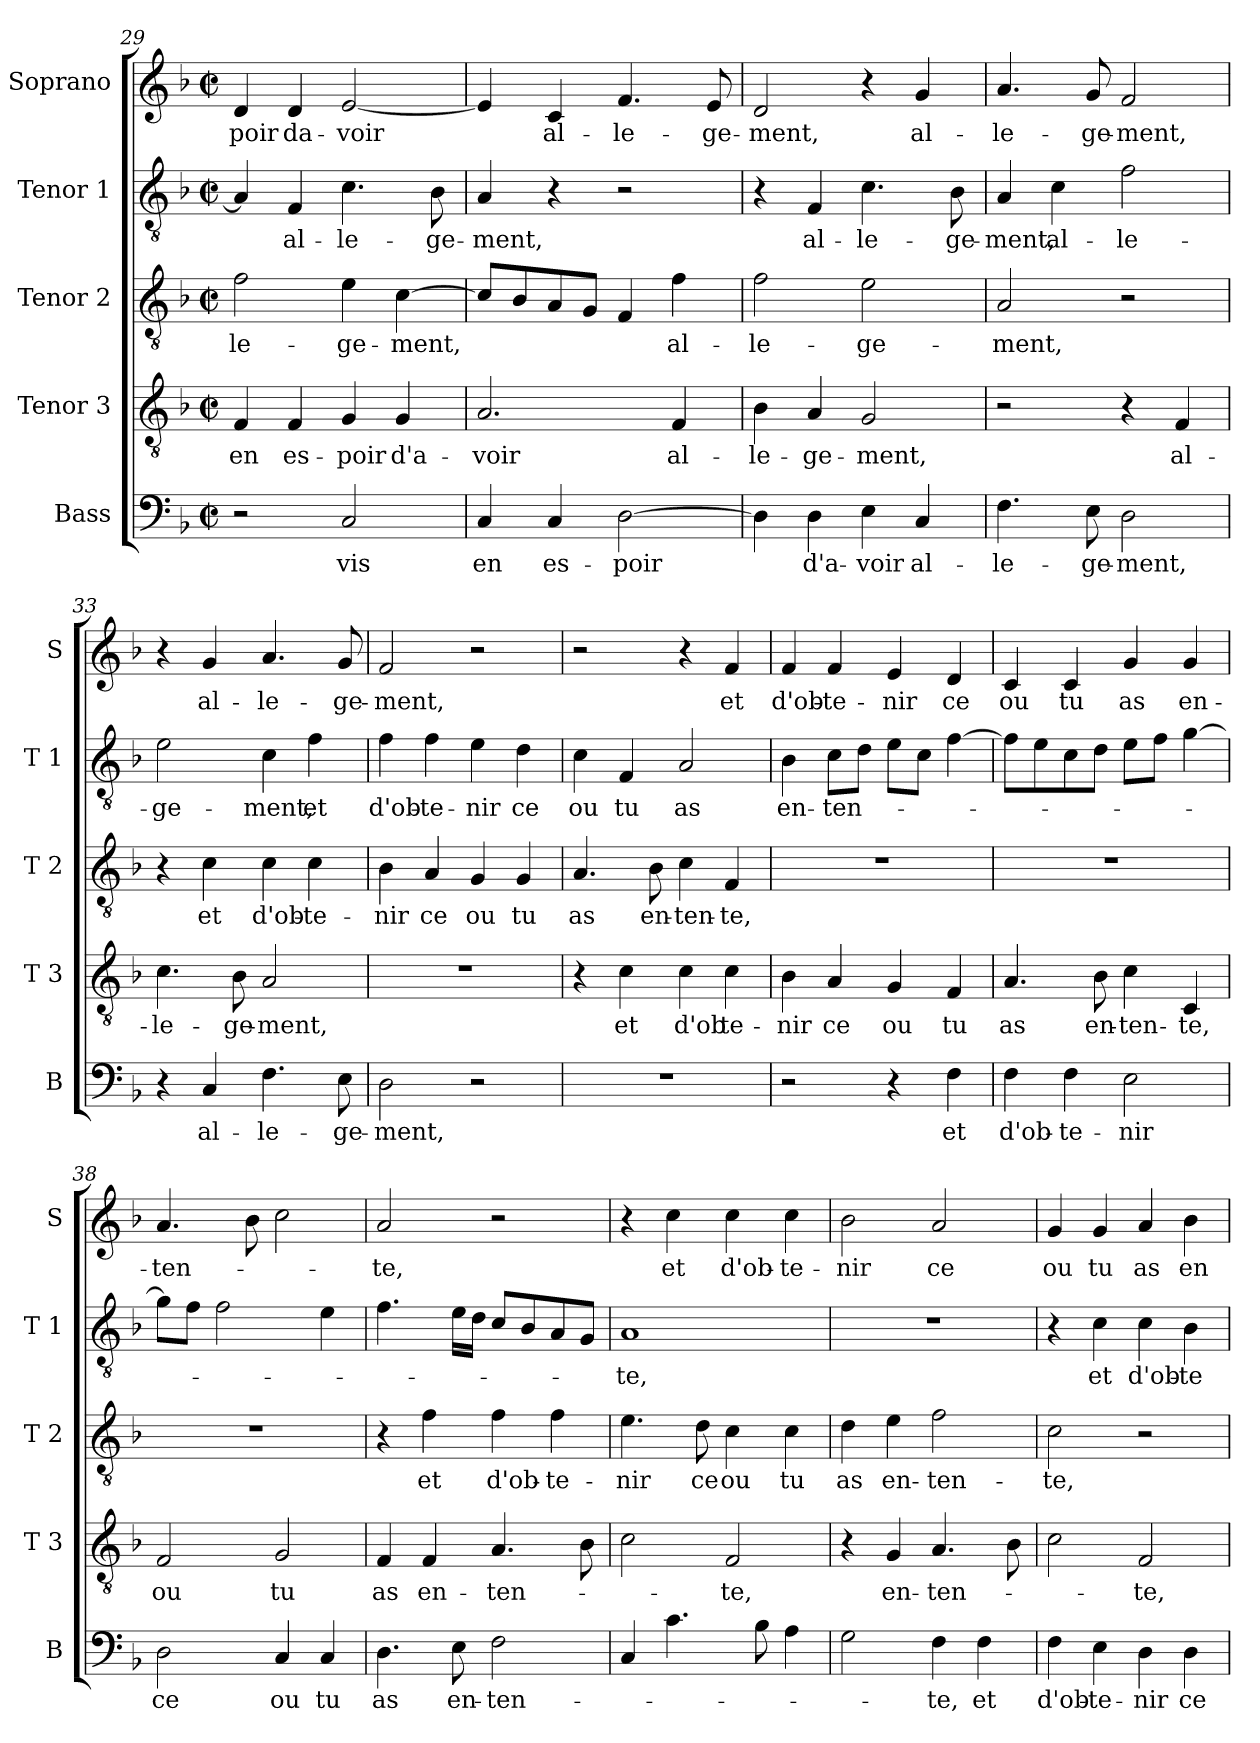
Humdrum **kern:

**kern	**text	**kern	**text	**kern	**text	**kern	**text	**kern	**text
*part5	*part5	*part4	*part4	*part3	*part3	*part2	*part2	*part1	*part1
*staff5	*staff5	*staff4	*staff4	*staff3	*staff3	*staff2	*staff2	*staff1	*staff1
*I"Bass	*	*I"Tenor 3	*	*I"Tenor 2	*	*I"Tenor 1	*	*I"Soprano	*
*I'B	*	*I'T 3	*	*I'T 2	*	*I'T 1	*	*I'S	*
*clefF4	*	*clefGv2	*	*clefGv2	*	*clefGv2	*	*clefG2	*
*k[b-]	*	*k[b-]	*	*k[b-]	*	*k[b-]	*	*k[b-]	*
*F:	*	*F:	*	*F:	*	*F:	*	*F:	*
*M2/2	*	*M2/2	*	*M2/2	*	*M2/2	*	*M2/2	*
*met(c|)	*	*met(c|)	*	*met(c|)	*	*met(c|)	*	*met(c|)	*
=29	=29	=29	=29	=29	=29	=29	=29	=29	=29
2r	.	4F/	en	2f\	-le-	4A/]	.	4d/	-poir
.	.	4F/	es-	.	.	4F/	al-	4d/	da-
2C/	vis	4G/	-poir	4e\	-ge-	4.c\	-le-	[2e/	-voir
.	.	4G/	d'a-	[4c\	-ment,	.	.	.	.
.	.	.	.	.	.	8B-\	-ge-	.	.
=30	=30	=30	=30	=30	=30	=30	=30	=30	=30
4C/	en	2.A/	-voir	8c/L]	.	4A/	-ment,	4e/]	.
.	.	.	.	8B-/	.	.	.	.	.
4C/	es-	.	.	8A/	.	4r	.	4c/	al-
.	.	.	.	8G/J	.	.	.	.	.
[2D\	-poir	.	.	4F/	.	2r	.	4.f/	-le-
.	.	4F/	al-	4f\	al-	.	.	.	.
.	.	.	.	.	.	.	.	8e/	-ge-
!!LO:PB:g=z
=31	=31	=31	=31	=31	=31	=31	=31	=31	=31
4D\]	.	4B-\	-le-	2f\	-le-	4r	.	2d/	-ment,
4D\	d'a-	4A/	-ge-	.	.	4F/	al-	.	.
4E\	-voir	2G/	-ment,	2e\	-ge-	4.c\	-le-	4r	.
4C/	al-	.	.	.	.	.	.	4g/	al-
.	.	.	.	.	.	8B-\	-ge-	.	.
=32	=32	=32	=32	=32	=32	=32	=32	=32	=32
4.F\	-le-	2r	.	2A/	-ment,	4A/	-ment,	4.a/	-le-
.	.	.	.	.	.	4c\	al-	.	.
8E\	-ge-	.	.	.	.	.	.	8g/	-ge-
2D\	-ment,	4r	.	2r	.	2f\	-le-	2f/	-ment,
.	.	4F/	al-	.	.	.	.	.	.
=33	=33	=33	=33	=33	=33	=33	=33	=33	=33
4r	.	4.c\	-le-	4r	.	2e\	-ge-	4r	.
4C/	al-	.	.	4c\	et	.	.	4g/	al-
.	.	8B-\	-ge-	.	.	.	.	.	.
4.F\	-le-	2A/	-ment,	4c\	d'ob-	4c\	-ment,	4.a/	-le-
.	.	.	.	4c\	-te-	4f\	et	.	.
8E\	-ge-	.	.	.	.	.	.	8g/	-ge-
=34	=34	=34	=34	=34	=34	=34	=34	=34	=34
2D\	-ment,	1r	.	4B-\	-nir	4f\	d'ob-	2f/	-ment,
.	.	.	.	4A/	ce	4f\	-te-	.	.
2r	.	.	.	4G/	ou	4e\	-nir	2r	.
.	.	.	.	4G/	tu	4d\	ce	.	.
=35	=35	=35	=35	=35	=35	=35	=35	=35	=35
1r	.	4r	.	4.A/	as	4c\	ou	2r	.
.	.	4c\	et	.	.	4F/	tu	.	.
.	.	.	.	8B-\	en-	.	.	.	.
.	.	4c\	d'ob	4c\	-ten-	2A/	as	4r	.
.	.	4c\	te-	4F/	-te,	.	.	4f/	et
=36	=36	=36	=36	=36	=36	=36	=36	=36	=36
2r	.	4B-\	-nir	1r	.	4B-\	en-	4f/	d'ob-
.	.	4A/	ce	.	.	8c\L	-ten-	4f/	-te-
.	.	.	.	.	.	8d\J	.	.	.
4r	.	4G/	ou	.	.	8e\L	.	4e/	-nir
.	.	.	.	.	.	8c\J	.	.	.
4F\	et	4F/	tu	.	.	[4f\	.	4d/	ce
!!LO:LB:g=z
=37	=37	=37	=37	=37	=37	=37	=37	=37	=37
4F\	d'ob-	4.A/	as	1r	.	8f\L]	.	4c/	ou
.	.	.	.	.	.	8e\	.	.	.
4F\	-te-	.	.	.	.	8c\	.	4c/	tu
.	.	8B-\	en-	.	.	8d\J	.	.	.
2E\	-nir	4c\	-ten-	.	.	8e\L	.	4g/	as
.	.	.	.	.	.	8f\J	.	.	.
.	.	4C/	-te,	.	.	[4g\	.	4g/	en-
=38	=38	=38	=38	=38	=38	=38	=38	=38	=38
2D\	ce	2F/	ou	1r	.	8g\L]	.	4.a/	-ten-
.	.	.	.	.	.	8f\J	.	.	.
.	.	.	.	.	.	2f\	.	.	.
.	.	.	.	.	.	.	.	8b-\	.
4C/	ou	2G/	tu	.	.	.	.	2cc\	.
4C/	tu	.	.	.	.	4e\	.	.	.
=39	=39	=39	=39	=39	=39	=39	=39	=39	=39
4.D\	as	4F/	as	4r	.	4.f\	.	2a/	-te,
.	.	4F/	en-	4f\	et	.	.	.	.
8E\	en-	.	.	.	.	16e\LL	.	.	.
.	.	.	.	.	.	16d\JJ	.	.	.
2F\	-ten-	4.A/	-ten-	4f\	d'ob-	8c/L	.	2r	.
.	.	.	.	.	.	8B-/	.	.	.
.	.	.	.	4f\	-te-	8A/	.	.	.
.	.	8B-\	.	.	.	8G/J	.	.	.
=40	=40	=40	=40	=40	=40	=40	=40	=40	=40
4C/	.	2c\	.	4.e\	-nir	1A	-te,	4r	.
4.c\	.	.	.	.	.	.	.	4cc\	et
.	.	.	.	8d\	ce	.	.	.	.
.	.	2F/	-te,	4c\	ou	.	.	4cc\	d'ob-
8B-\	.	.	.	.	.	.	.	.	.
4A\	.	.	.	4c\	tu	.	.	4cc\	-te-
=41	=41	=41	=41	=41	=41	=41	=41	=41	=41
2G\	.	4r	.	4d\	as	1r	.	2b-\	-nir
.	.	4G/	en-	4e\	en-	.	.	.	.
4F\	-te,	4.A/	-ten-	2f\	-ten-	.	.	2a/	ce
4F\	et	.	.	.	.	.	.	.	.
.	.	8B-\	.	.	.	.	.	.	.
=42	=42	=42	=42	=42	=42	=42	=42	=42	=42
4F\	d'ob-	2c\	.	2c\	-te,	4r	.	4g/	ou
4E\	-te-	.	.	.	.	4c\	et	4g/	tu
4D\	-nir	2F/	-te,	2r	.	4c\	d'ob-	4a/	as
4D\	ce	.	.	.	.	4B-\	-te-	4b-\	en-
=	=	=	=	=	=	=	=	=	=
*-	*-	*-	*-	*-	*-	*-	*-	*-	*-
